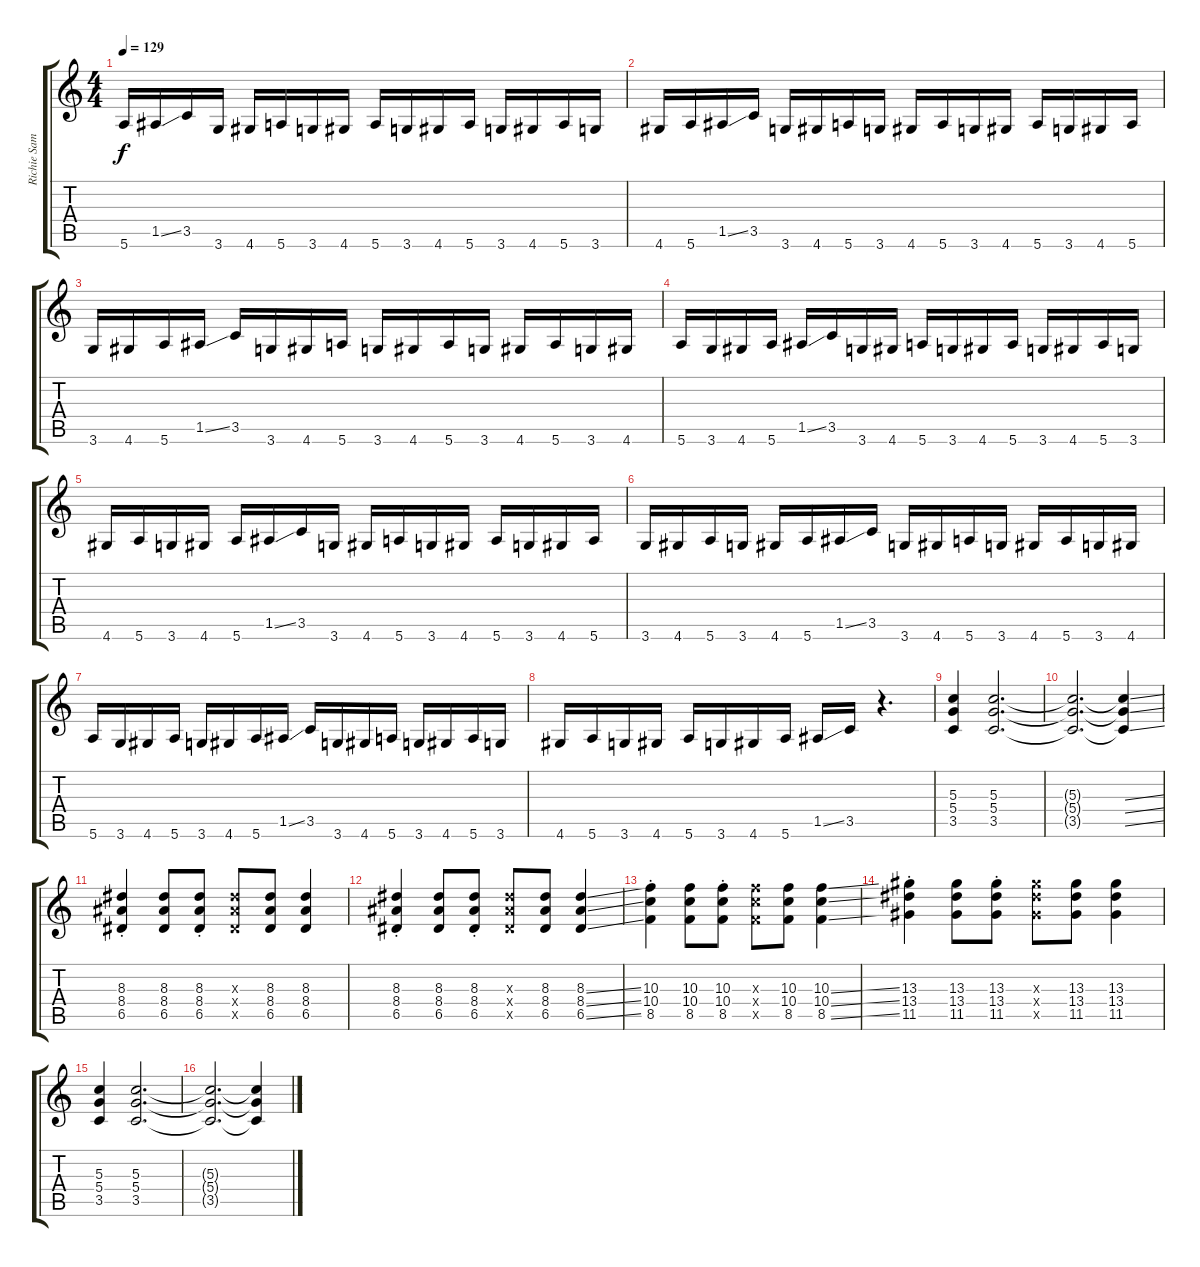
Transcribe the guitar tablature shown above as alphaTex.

\track ("Richie Sambora 2" "Richie Sam") {instrument distortionguitar}
\staff {score tabs}
\tuning (E4 B3 G3 D3 A2 E2) {hide}
\ts (4 4)
\tempo 129
\clef g2
\ks c
5.6.16{dy f} 1.5{ss}.16 3.5.16 3.6.16 4.6.16 5.6.16 3.6.16 4.6.16 5.6.16 3.6.16 4.6.16 5.6.16 3.6.16 4.6.16 5.6.16 3.6.16 |
4.6.16 5.6.16 1.5{ss}.16 3.5.16 3.6.16 4.6.16 5.6.16 3.6.16 4.6.16 5.6.16 3.6.16 4.6.16 5.6.16 3.6.16 4.6.16 5.6.16 |
3.6.16 4.6.16 5.6.16 1.5{ss}.16 3.5.16 3.6.16 4.6.16 5.6.16 3.6.16 4.6.16 5.6.16 3.6.16 4.6.16 5.6.16 3.6.16 4.6.16 |
5.6.16 3.6.16 4.6.16 5.6.16 1.5{ss}.16 3.5.16 3.6.16 4.6.16 5.6.16 3.6.16 4.6.16 5.6.16 3.6.16 4.6.16 5.6.16 3.6.16 |
4.6.16 5.6.16 3.6.16 4.6.16 5.6.16 1.5{ss}.16 3.5.16 3.6.16 4.6.16 5.6.16 3.6.16 4.6.16 5.6.16 3.6.16 4.6.16 5.6.16 |
3.6.16 4.6.16 5.6.16 3.6.16 4.6.16 5.6.16 1.5{ss}.16 3.5.16 3.6.16 4.6.16 5.6.16 3.6.16 4.6.16 5.6.16 3.6.16 4.6.16 |
5.6.16 3.6.16 4.6.16 5.6.16 3.6.16 4.6.16 5.6.16 1.5{ss}.16 3.5.16 3.6.16 4.6.16 5.6.16 3.6.16 4.6.16 5.6.16 3.6.16 |
4.6.16 5.6.16 3.6.16 4.6.16 5.6.16 3.6.16 4.6.16 5.6.16 1.5{ss}.16 3.5.16 r.4{d} |
(5.3 5.4 3.5).4 (5.3 5.4 3.5).2{d} |
(5.3{t} 5.4{t} 3.5{t}).2{d} (5.3{ss t} 5.4{ss t} 3.5{ss t}).4 |
(8.3{st} 8.4{st} 6.5{st}).4 (8.3 8.4 6.5).8 (8.3{st} 8.4{st} 6.5{st}).8 (8.3{x} 8.4{x} 6.5{x}).8 (8.3 8.4 6.5).8 (8.3 8.4 6.5).4 |
(8.3{st} 8.4{st} 6.5{st}).4 (8.3 8.4 6.5).8 (8.3{st} 8.4{st} 6.5{st}).8 (8.3{x} 8.4{x} 6.5{x}).8 (8.3 8.4 6.5).8 (8.3{ss} 8.4{ss} 6.5{ss}).4 |
(10.3{st} 10.4{st} 8.5{st}).4 (10.3 10.4 8.5).8 (10.3{st} 10.4{st} 8.5{st}).8 (10.3{x} 10.4{x} 8.5{x}).8 (10.3 10.4 8.5).8 (10.3{ss} 10.4{ss} 8.5{ss}).4 |
(13.3{st} 13.4{st} 11.5{st}).4 (13.3 13.4 11.5).8 (13.3{st} 13.4{st} 11.5{st}).8 (13.3{x} 13.4{x} 11.5{x}).8 (13.3 13.4 11.5).8 (13.3 13.4 11.5).4 |
(5.3 5.4 3.5).4 (5.3 5.4 3.5).2{d} |
(5.3{t} 5.4{t} 3.5{t}).2{d} (5.3{ss t} 5.4{ss t} 3.5{ss t}).4
